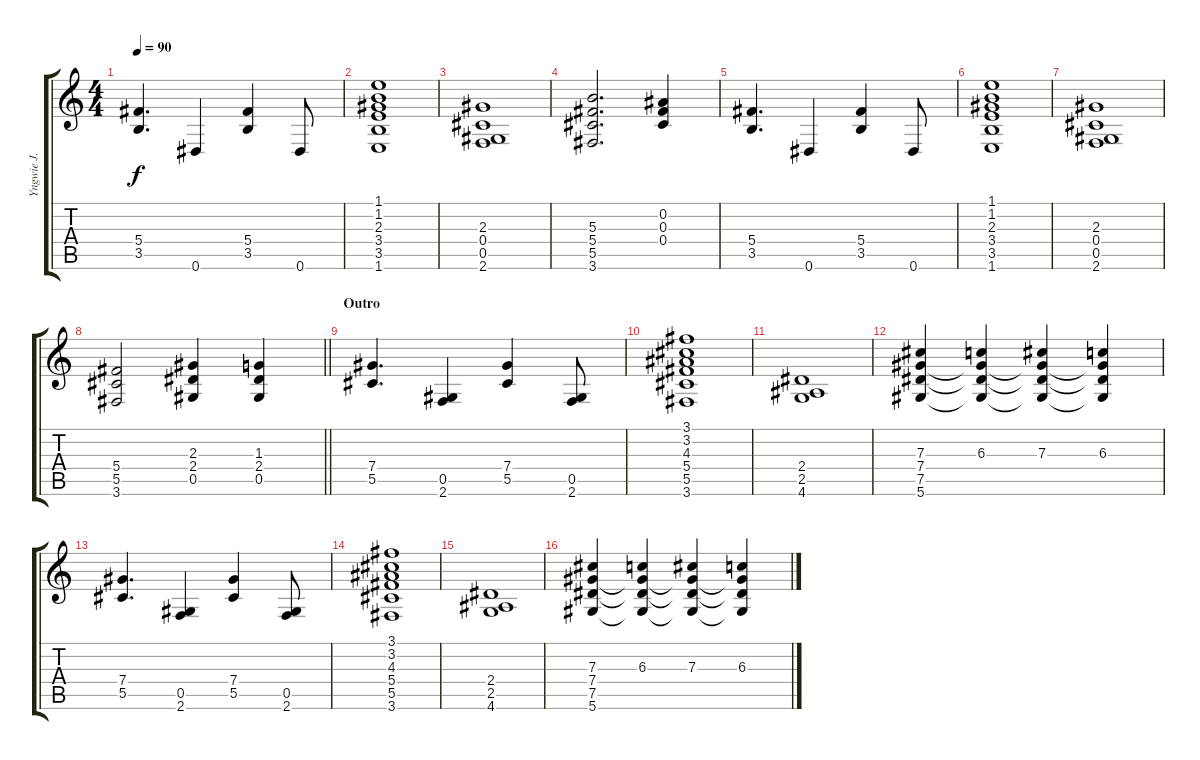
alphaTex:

\track ("Yngwie J. Malmsteen" "Yngwie J. ") {instrument overdrivenguitar}
\staff {score tabs}
\tuning (Eb4 Bb3 Gb3 Db3 Ab2 Eb2) {hide}
\ts (4 4)
\tempo 90
\clef g2
\ks c
(5.4 3.5).4{d dy f} 0.6.4 (5.4 3.5).4 0.6.8 |
(1.1 1.2 2.3 3.4 3.5 1.6).1 |
(2.3 0.4 0.5 2.6).1 |
(5.3 5.4 5.5 3.6).2{d} (0.2 0.3 0.4).4 |
(5.4 3.5).4{d} 0.6.4 (5.4 3.5).4 0.6.8 |
(1.1 1.2 2.3 3.4 3.5 1.6).1 |
(2.3 0.4 0.5 2.6).1 |
\barLineRight lightlight
(5.4 5.5 3.6).2 (2.3 2.4 0.5).4 (1.3 2.4 0.5).4 |
\section ("" "Outro")
(7.4 5.5).4{d} (0.5 2.6).4 (7.4 5.5).4 (0.5 2.6).8 |
(3.1 3.2 4.3 5.4 5.5 3.6).1 |
(2.4 2.5 4.6).1 |
(7.3 7.4 7.5 5.6).4 (6.3 7.4{t} 7.5{t} 5.6{t}).4 (7.3 7.4{t} 7.5{t} 5.6{t}).4 (6.3 7.4{t} 7.5{t} 5.6{t}).4 |
(7.4 5.5).4{d} (0.5 2.6).4 (7.4 5.5).4 (0.5 2.6).8 |
(3.1 3.2 4.3 5.4 5.5 3.6).1 |
(2.4 2.5 4.6).1 |
(7.3 7.4 7.5 5.6).4 (6.3 7.4{t} 7.5{t} 5.6{t}).4 (7.3 7.4{t} 7.5{t} 5.6{t}).4 (6.3 7.4{t} 7.5{t} 5.6{t}).4
